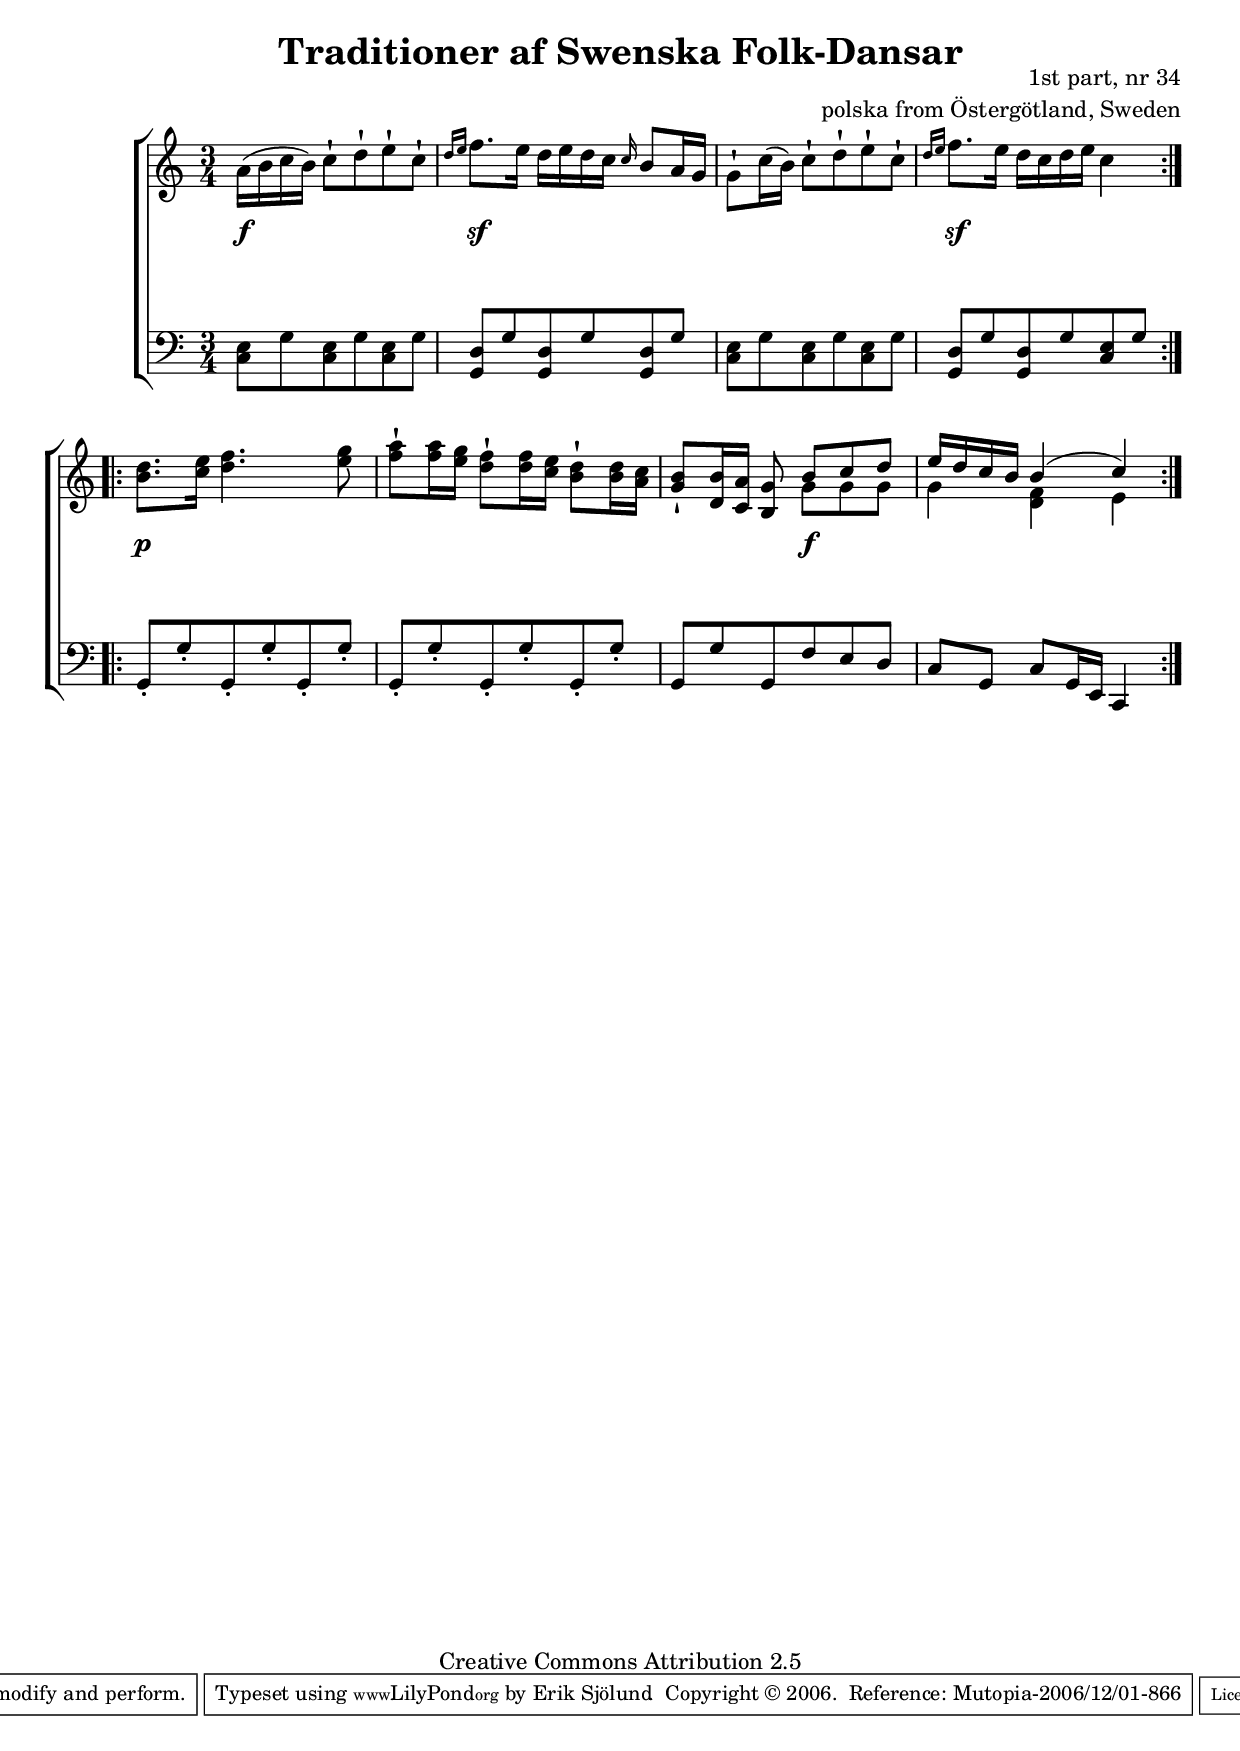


\header {
    title = "Traditioner af Swenska Folk-Dansar"
    opus = \markup {
         \column  {
          \right-align  "1st part, nr 34"
   \right-align "polska from Östergötland, Sweden" 
}
 } 
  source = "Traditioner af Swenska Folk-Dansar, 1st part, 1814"



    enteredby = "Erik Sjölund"
				% mutopia headers.

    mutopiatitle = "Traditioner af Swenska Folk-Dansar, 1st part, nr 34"

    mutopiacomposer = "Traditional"
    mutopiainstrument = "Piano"
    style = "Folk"
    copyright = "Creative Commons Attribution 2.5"
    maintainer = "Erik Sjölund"
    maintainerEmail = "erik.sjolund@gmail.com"




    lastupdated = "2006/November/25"
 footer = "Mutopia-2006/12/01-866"
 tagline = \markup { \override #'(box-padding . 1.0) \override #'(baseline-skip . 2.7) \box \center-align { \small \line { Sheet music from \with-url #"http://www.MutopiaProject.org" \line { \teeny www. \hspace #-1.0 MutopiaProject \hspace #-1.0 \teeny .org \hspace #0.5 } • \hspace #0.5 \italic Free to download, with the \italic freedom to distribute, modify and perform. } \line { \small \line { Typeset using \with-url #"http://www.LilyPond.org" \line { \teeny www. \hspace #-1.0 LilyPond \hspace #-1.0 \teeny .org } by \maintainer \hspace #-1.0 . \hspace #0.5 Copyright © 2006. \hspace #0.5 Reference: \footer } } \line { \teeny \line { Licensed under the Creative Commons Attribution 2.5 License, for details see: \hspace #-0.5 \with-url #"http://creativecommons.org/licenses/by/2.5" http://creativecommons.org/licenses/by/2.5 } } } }
  }




     \version "2.8.5"








global={
	\time 3/4
	\key c \major
}


    
upper =  {
  \global
  \repeat volta 2 {
	a'16( b' c'' b') c''8 \staccatissimo d'' \staccatissimo e'' \staccatissimo c'' \staccatissimo |
	\grace  { d''16[ e''16]  } f''8. e''16 d'' e'' d'' c'' \grace c''16 b'8 a'16 g' |
	\stemDown g'8 \staccatissimo \stemDown  c''16( \stemDown  b') c''8 \staccatissimo d'' \staccatissimo e'' \staccatissimo c'' \staccatissimo |
 \grace  { d''16[ e''16]  }	f''8. e''16 d'' c'' d'' e'' c''4 |
%5
 
} 
  \repeat volta 2 {
	<b' d''>8. <c'' e''>16 <d'' f''>4. <e'' g''>8 |
	<f'' a''> \staccatissimo <f'' a''>16 <e'' g''> <d'' f''>8 \staccatissimo <d'' f''>16 <c'' e''> <b' d''>8 \staccatissimo <b' d''>16 <a' c''> |
	\stemUp <g' b'>8 \staccatissimo \stemUp <d' b'>16 \stemUp <c' a'> <b g'>8 << { b'8 c'' d'' 	e''16 d'' c'' b' b'4( c'') } \\ { g'8 g' g' g'4 <f' d'>4  e'4 } >>  |

}
}

     
lower =  {
  \global \clef bass
  \repeat volta 2 {

	<c e>8 g <c e> g <c e> g |
	<g, d> g <g, d> g <g, d> g |
	<c e> g <c e> g <c e> g |
	<g, d> g <g, d> g <c e> g |
%5

}
%5
  \repeat volta 2 {
	g, \staccato g \staccato g, \staccato g \staccato g, \staccato g \staccato |
	g, \staccato g \staccato g, \staccato g \staccato g, \staccato g \staccato |
	g, g g, f e d |
	c[ g,] c[ g,16 e,] c,4
}
}

dynamics = {
  \repeat volta 2 {
s4  \f  s4 s4 
s4  \sf  s4 s4 
s2.
s4  \sf  s4 s4 


}
  \repeat volta 2 {
s4  \p  s4 s4 
s2.
s4 s8 s8 \f s8 s8  
s2.
}

}



\score {
  \new PianoStaff \with{systemStartDelimiter = #'SystemStartBracket } <<
    \new Staff = "upper" \upper
    \new Dynamics = "dynamics" \dynamics
    \new Staff = "lower" <<
      \clef bass
      \lower
    >>
  >>

  \layout {
    \context {
      \type "Engraver_group"
      \name Dynamics
      \alias Voice % So that \cresc works, for example.
      \consists "Output_property_engraver"
%      \override VerticalAxisGroup #'minimum-Y-extent = #'(-1 . 1)
      \consists "Piano_pedal_engraver"
      \consists "Script_engraver"
      \consists "Dynamic_engraver"
      \consists "Text_engraver"
      \override TextScript #'font-size = #2
      \override TextScript #'font-shape = #'italic

      \override DynamicText #'extra-offset = #'(0 . 2.5)
      \override Hairpin #'extra-offset = #'(0 . 2.5)


      \consists "Skip_event_swallow_translator"
      \consists "Axis_group_engraver"
    }
    \context {\Score \remove "Bar_number_engraver"}
    \context {
      \PianoStaff
      \accepts Dynamics
   \override VerticalAlignment #'forced-distance = #7
  \override SpanBar #'transparent = ##t

    }
  }
}

          


mididynamics = { \dynamics } 
midiupper = { \upper }
midilower = { \lower }

          




\score {
  \unfoldRepeats
  \new PianoStaff <<
    \new Staff = "upper" <<  \midiupper  \mididynamics >>
    \new Staff = "lower" <<  \midilower  \mididynamics >>
  >>
  \midi {
    \context {
      \type "Performer_group"
      \name Dynamics
      \consists "Piano_pedal_performer"
    }
    \context {
      \PianoStaff
      \accepts Dynamics
    }
 \tempo 4=100    
  }
}






  


